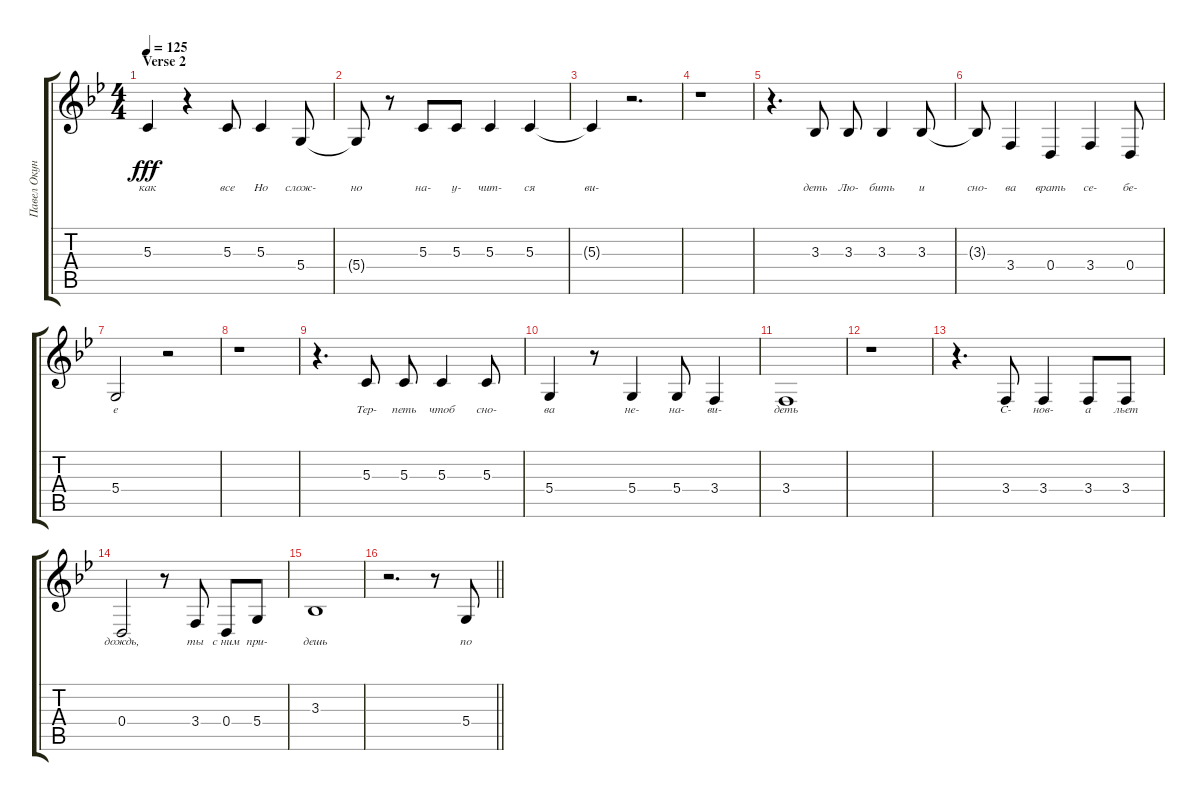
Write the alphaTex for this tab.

\track ("Павел Окунев" "Павел Окун") {instrument altosax}
\staff {score tabs}
\tuning (E4 B3 G3 D3 A2 E2) {hide}
\ts (4 4)
\section ("" "Verse 2")
\tempo 125
\clef g2
\ks bb
5.3.4{lyrics (0 "как") lyrics (1 "") lyrics (2 "") lyrics (3 "") lyrics (4 "") dy fff} r.4 5.3.8{lyrics (0 "все") lyrics (1 "") lyrics (2 "") lyrics (3 "") lyrics (4 "")} 5.3.4{lyrics (0 "Но") lyrics (1 "") lyrics (2 "") lyrics (3 "") lyrics (4 "")} 5.4.8{lyrics (0 "слож-") lyrics (1 "") lyrics (2 "") lyrics (3 "") lyrics (4 "")} |
5.4{t}.8{lyrics (0 "но") lyrics (1 "") lyrics (2 "") lyrics (3 "") lyrics (4 "")} r.8 5.3.8{lyrics (0 "на-") lyrics (1 "") lyrics (2 "") lyrics (3 "") lyrics (4 "")} 5.3.8{lyrics (0 "у-") lyrics (1 "") lyrics (2 "") lyrics (3 "") lyrics (4 "")} 5.3.4{lyrics (0 "чит-") lyrics (1 "") lyrics (2 "") lyrics (3 "") lyrics (4 "")} 5.3.4{lyrics (0 "ся") lyrics (1 "") lyrics (2 "") lyrics (3 "") lyrics (4 "")} |
5.3{t}.4{lyrics (0 "ви-") lyrics (1 "") lyrics (2 "") lyrics (3 "") lyrics (4 "")} r.2{d} |
r.1 |
r.4{d} 3.3.8{lyrics (0 "деть") lyrics (1 "") lyrics (2 "") lyrics (3 "") lyrics (4 "")} 3.3.8{lyrics (0 "Лю-") lyrics (1 "") lyrics (2 "") lyrics (3 "") lyrics (4 "")} 3.3.4{lyrics (0 "бить") lyrics (1 "") lyrics (2 "") lyrics (3 "") lyrics (4 "")} 3.3.8{lyrics (0 "и") lyrics (1 "") lyrics (2 "") lyrics (3 "") lyrics (4 "")} |
3.3{t}.8{lyrics (0 "сно-") lyrics (1 "") lyrics (2 "") lyrics (3 "") lyrics (4 "")} 3.4.4{lyrics (0 "ва") lyrics (1 "") lyrics (2 "") lyrics (3 "") lyrics (4 "")} 0.4.4{lyrics (0 "врать") lyrics (1 "") lyrics (2 "") lyrics (3 "") lyrics (4 "")} 3.4.4{lyrics (0 "се-") lyrics (1 "") lyrics (2 "") lyrics (3 "") lyrics (4 "")} 0.4.8{lyrics (0 "бе-") lyrics (1 "") lyrics (2 "") lyrics (3 "") lyrics (4 "")} |
5.4.2{lyrics (0 "е") lyrics (1 "") lyrics (2 "") lyrics (3 "") lyrics (4 "")} r.2 |
r.1 |
r.4{d} 5.3.8{lyrics (0 "Тер-") lyrics (1 "") lyrics (2 "") lyrics (3 "") lyrics (4 "")} 5.3.8{lyrics (0 "петь") lyrics (1 "") lyrics (2 "") lyrics (3 "") lyrics (4 "")} 5.3.4{lyrics (0 "чтоб") lyrics (1 "") lyrics (2 "") lyrics (3 "") lyrics (4 "")} 5.3.8{lyrics (0 "сно-") lyrics (1 "") lyrics (2 "") lyrics (3 "") lyrics (4 "")} |
5.4.4{lyrics (0 "ва") lyrics (1 "") lyrics (2 "") lyrics (3 "") lyrics (4 "")} r.8 5.4.4{lyrics (0 "не-") lyrics (1 "") lyrics (2 "") lyrics (3 "") lyrics (4 "")} 5.4.8{lyrics (0 "на-") lyrics (1 "") lyrics (2 "") lyrics (3 "") lyrics (4 "")} 3.4.4{lyrics (0 "ви-") lyrics (1 "") lyrics (2 "") lyrics (3 "") lyrics (4 "")} |
3.4.1{lyrics (0 "деть") lyrics (1 "") lyrics (2 "") lyrics (3 "") lyrics (4 "")} |
r.1 |
r.4{d} 3.4.8{lyrics (0 "С-") lyrics (1 "") lyrics (2 "") lyrics (3 "") lyrics (4 "")} 3.4.4{lyrics (0 "нов-") lyrics (1 "") lyrics (2 "") lyrics (3 "") lyrics (4 "")} 3.4.8{lyrics (0 "а") lyrics (1 "") lyrics (2 "") lyrics (3 "") lyrics (4 "")} 3.4.8{lyrics (0 "льет") lyrics (1 "") lyrics (2 "") lyrics (3 "") lyrics (4 "")} |
0.4.2{lyrics (0 "дождь,") lyrics (1 "") lyrics (2 "") lyrics (3 "") lyrics (4 "")} r.8 3.4.8{lyrics (0 "ты") lyrics (1 "") lyrics (2 "") lyrics (3 "") lyrics (4 "")} 0.4.8{lyrics (0 "с ним") lyrics (1 "") lyrics (2 "") lyrics (3 "") lyrics (4 "")} 5.4.8{lyrics (0 "при-") lyrics (1 "") lyrics (2 "") lyrics (3 "") lyrics (4 "")} |
3.3.1{lyrics (0 "дешь") lyrics (1 "") lyrics (2 "") lyrics (3 "") lyrics (4 "")} |
\barLineRight lightlight
r.2{d} r.8 5.4.8{lyrics (0 "по") lyrics (1 "") lyrics (2 "") lyrics (3 "") lyrics (4 "")}
